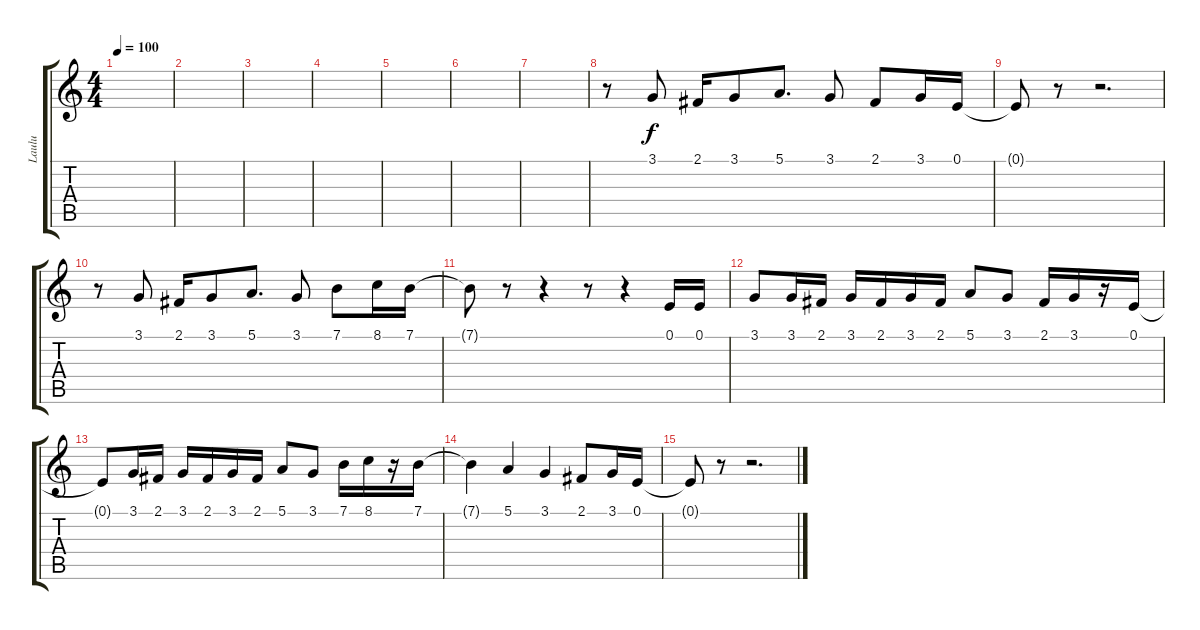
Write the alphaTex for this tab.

\track ("Laulu" "Laulu") {instrument lead6voice}
\staff {score tabs}
\tuning (E4 B3 G3 D3 A2 E2) {hide}
\ts (4 4)
\tempo 100
\clef g2
\ks c
|
|
|
|
|
|
|
r.8 3.1.8 2.1.16 3.1.8 5.1.8{d} 3.1.8 2.1.8 3.1.16 0.1.16 |
0.1{t}.8 r.8 r.2{d} |
r.8 3.1.8 2.1.16 3.1.8 5.1.8{d} 3.1.8 7.1.8 8.1.16 7.1.16 |
7.1{t}.8 r.8 r.4 r.8 r.4 0.1.16 0.1.16 |
3.1.8 3.1.16 2.1.16 3.1.16 2.1.16 3.1.16 2.1.16 5.1.8 3.1.8 2.1.16 3.1.16 r.16 0.1.16 |
0.1{t}.8 3.1.16 2.1.16 3.1.16 2.1.16 3.1.16 2.1.16 5.1.8 3.1.8 7.1.16 8.1.16 r.16 7.1.16 |
7.1{t}.4 5.1.4 3.1.4 2.1.8 3.1.16 0.1.16 |
0.1{t}.8 r.8 r.2{d}
